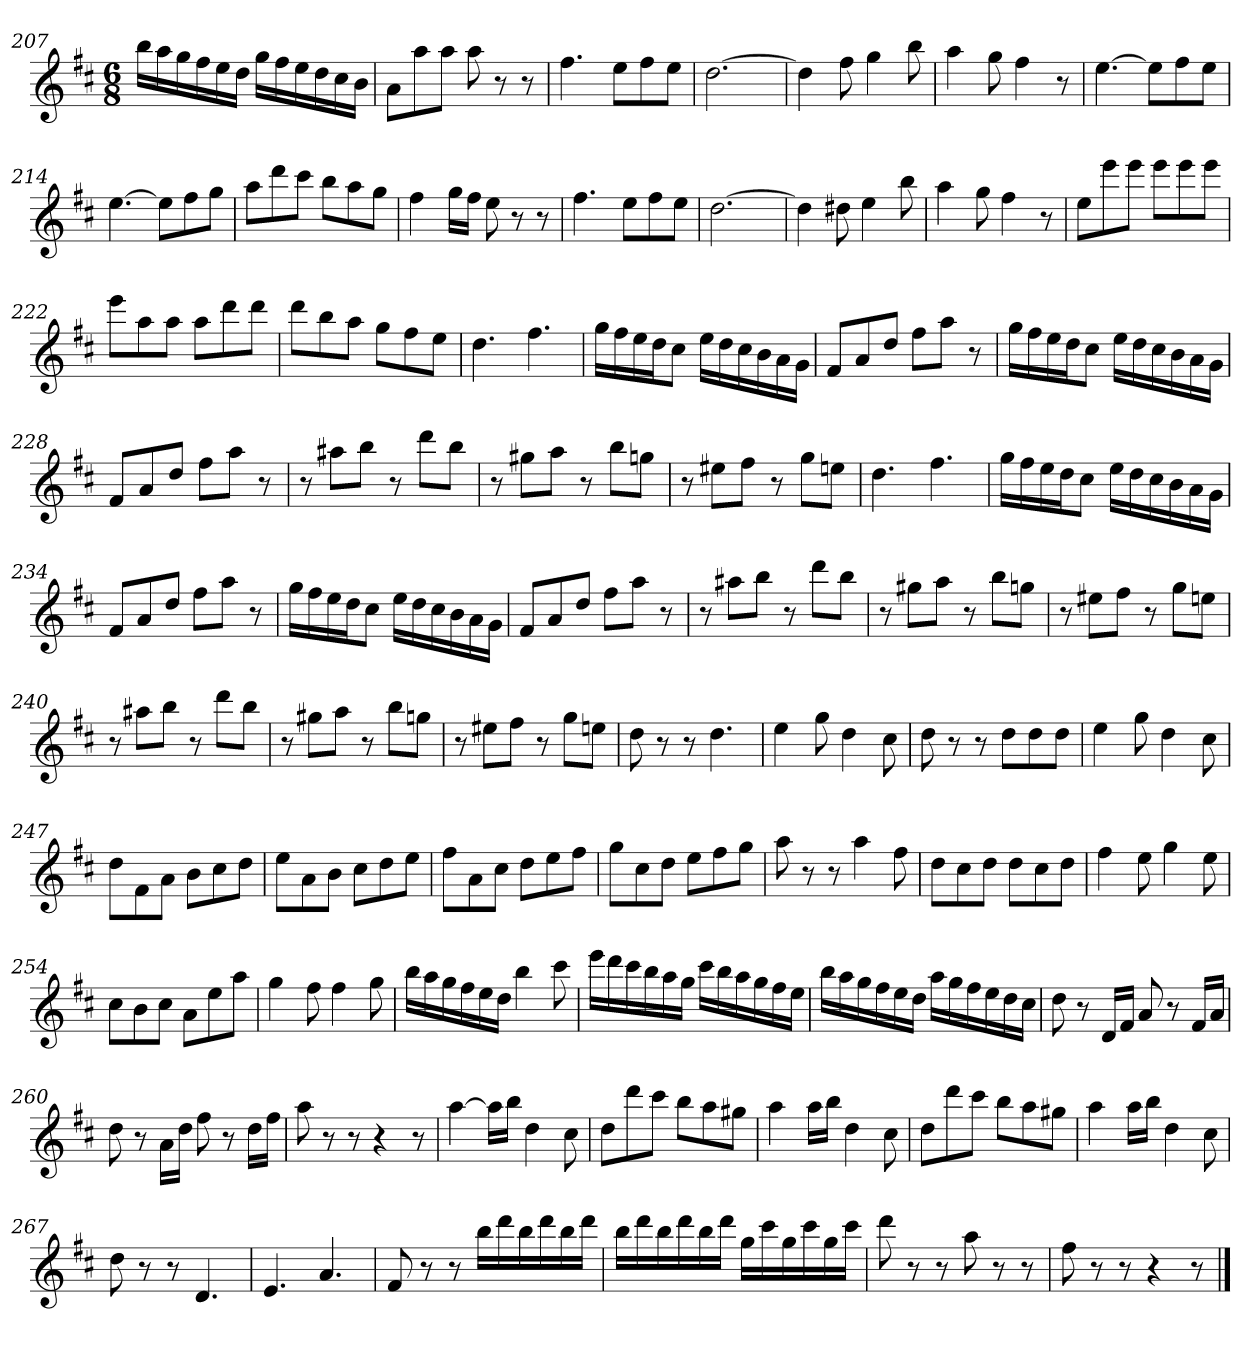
**kern
*part1
*staff1
*clefG2
*k[f#c#]
*D:
*M6/8
=207
16bb\LL
16aa\
16gg\
16ff#\
16ee\
16dd\JJ
16gg\LL
16ff#\
16ee\
16dd\
16cc#\
16b\JJ
=208
8a\L
8aa\
8aa\J
8aa
8r
8r
=209
4.ff#
8ee\L
8ff#\
8ee\J
=210
[2.dd
=211
4dd]
8ff#
4gg
8bb
=212
4aa
8gg
4ff#
8r
=213
[4.ee
8ee\L]
8ff#\
8ee\J
=214
[4.ee
8ee\L]
8ff#\
8gg\J
=215
8aa\L
8ddd\
8ccc#\J
8bb\L
8aa\
8gg\J
=216
4ff#
16gg\LL
16ff#\JJ
8ee
8r
8r
=217
4.ff#
8ee\L
8ff#\
8ee\J
=218
[2.dd
=219
4dd]
8dd#X
4ee
8bb
=220
4aa
8gg
4ff#
8r
=221
8ee\L
8eee\
8eee\J
8eee\L
8eee\
8eee\J
=222
8eee\L
8aa\
8aa\J
8aa\L
8ddd\
8ddd\J
=223
8ddd\L
8bb\
8aa\J
8gg\L
8ff#\
8ee\J
=224
4.dd
4.ff#
=225
16gg\LL
16ff#\
16ee\
16dd\J
8cc#\J
16ee\LL
16dd\
16cc#\
16b\
16a\
16g\JJ
=226
8f#/L
8a/
8dd/J
8ff#\L
8aa\J
8r
=227
16gg\LL
16ff#\
16ee\
16dd\J
8cc#\J
16ee\LL
16dd\
16cc#\
16b\
16a\
16g\JJ
=228
8f#/L
8a/
8dd/J
8ff#\L
8aa\J
8r
=229
8r
8aa#X\L
8bb\J
8r
8ddd\L
8bb\J
=230
8r
8gg#X\L
8aa\J
8r
8bb\L
8ggn\J
=231
8r
8ee#X\L
8ff#\J
8r
8gg\L
8een\J
=232
4.dd
4.ff#
=233
16gg\LL
16ff#\
16ee\
16dd\J
8cc#\J
16ee\LL
16dd\
16cc#\
16b\
16a\
16g\JJ
=234
8f#/L
8a/
8dd/J
8ff#\L
8aa\J
8r
=235
16gg\LL
16ff#\
16ee\
16dd\J
8cc#\J
16ee\LL
16dd\
16cc#\
16b\
16a\
16g\JJ
=236
8f#/L
8a/
8dd/J
8ff#\L
8aa\J
8r
=237
8r
8aa#X\L
8bb\J
8r
8ddd\L
8bb\J
=238
8r
8gg#X\L
8aa\J
8r
8bb\L
8ggn\J
=239
8r
8ee#X\L
8ff#\J
8r
8gg\L
8een\J
=240
8r
8aa#X\L
8bb\J
8r
8ddd\L
8bb\J
=241
8r
8gg#X\L
8aa\J
8r
8bb\L
8ggn\J
=242
8r
8ee#X\L
8ff#\J
8r
8gg\L
8een\J
=243
8dd
8r
8r
4.dd
=244
4ee
8gg
4dd
8cc#
=245
8dd
8r
8r
8dd\L
8dd\
8dd\J
=246
4ee
8gg
4dd
8cc#
=247
8dd\L
8f#\
8a\J
8b\L
8cc#\
8dd\J
=248
8ee\L
8a\
8b\J
8cc#\L
8dd\
8ee\J
=249
8ff#\L
8a\
8cc#\J
8dd\L
8ee\
8ff#\J
=250
8gg\L
8cc#\
8dd\J
8ee\L
8ff#\
8gg\J
=251
8aa
8r
8r
4aa
8ff#
=252
8dd\L
8cc#\
8dd\J
8dd\L
8cc#\
8dd\J
=253
4ff#
8ee
4gg
8ee
=254
8cc#\L
8b\
8cc#\J
8a\L
8ee\
8aa\J
=255
4gg
8ff#
4ff#
8gg
=256
16bb\LL
16aa\
16gg\
16ff#\
16ee\
16dd\JJ
4bb
8ccc#
=257
16eee\LL
16ddd\
16ccc#\
16bb\
16aa\
16gg\JJ
16ccc#\LL
16bb\
16aa\
16gg\
16ff#\
16ee\JJ
=258
16bb\LL
16aa\
16gg\
16ff#\
16ee\
16dd\JJ
16aa\LL
16gg\
16ff#\
16ee\
16dd\
16cc#\JJ
=259
8dd
8r
16d/LL
16f#/JJ
8a
8r
16f#/LL
16a/JJ
=260
8dd
8r
16a\LL
16dd\JJ
8ff#
8r
16dd\LL
16ff#\JJ
=261
8aa
8r
8r
4r
8r
=262
[4aa
16aa\LL]
16bb\JJ
4dd
8cc#
=263
8dd\L
8ddd\
8ccc#\J
8bb\L
8aa\
8gg#X\J
=264
4aa
16aa\LL
16bb\JJ
4dd
8cc#
=265
8dd\L
8ddd\
8ccc#\J
8bb\L
8aa\
8gg#X\J
=266
4aa
16aa\LL
16bb\JJ
4dd
8cc#
=267
8dd
8r
8r
4.d
=268
4.e
4.a
=269
8f#
8r
8r
16bb\LL
16ddd\
16bb\
16ddd\
16bb\
16ddd\JJ
=270
16bb\LL
16ddd\
16bb\
16ddd\
16bb\
16ddd\JJ
16gg\LL
16ccc#\
16gg\
16ccc#\
16gg\
16ccc#\JJ
=271
8ddd
8r
8r
8aa
8r
8r
=272
8ff#
8r
8r
4r
8r
==
*-
